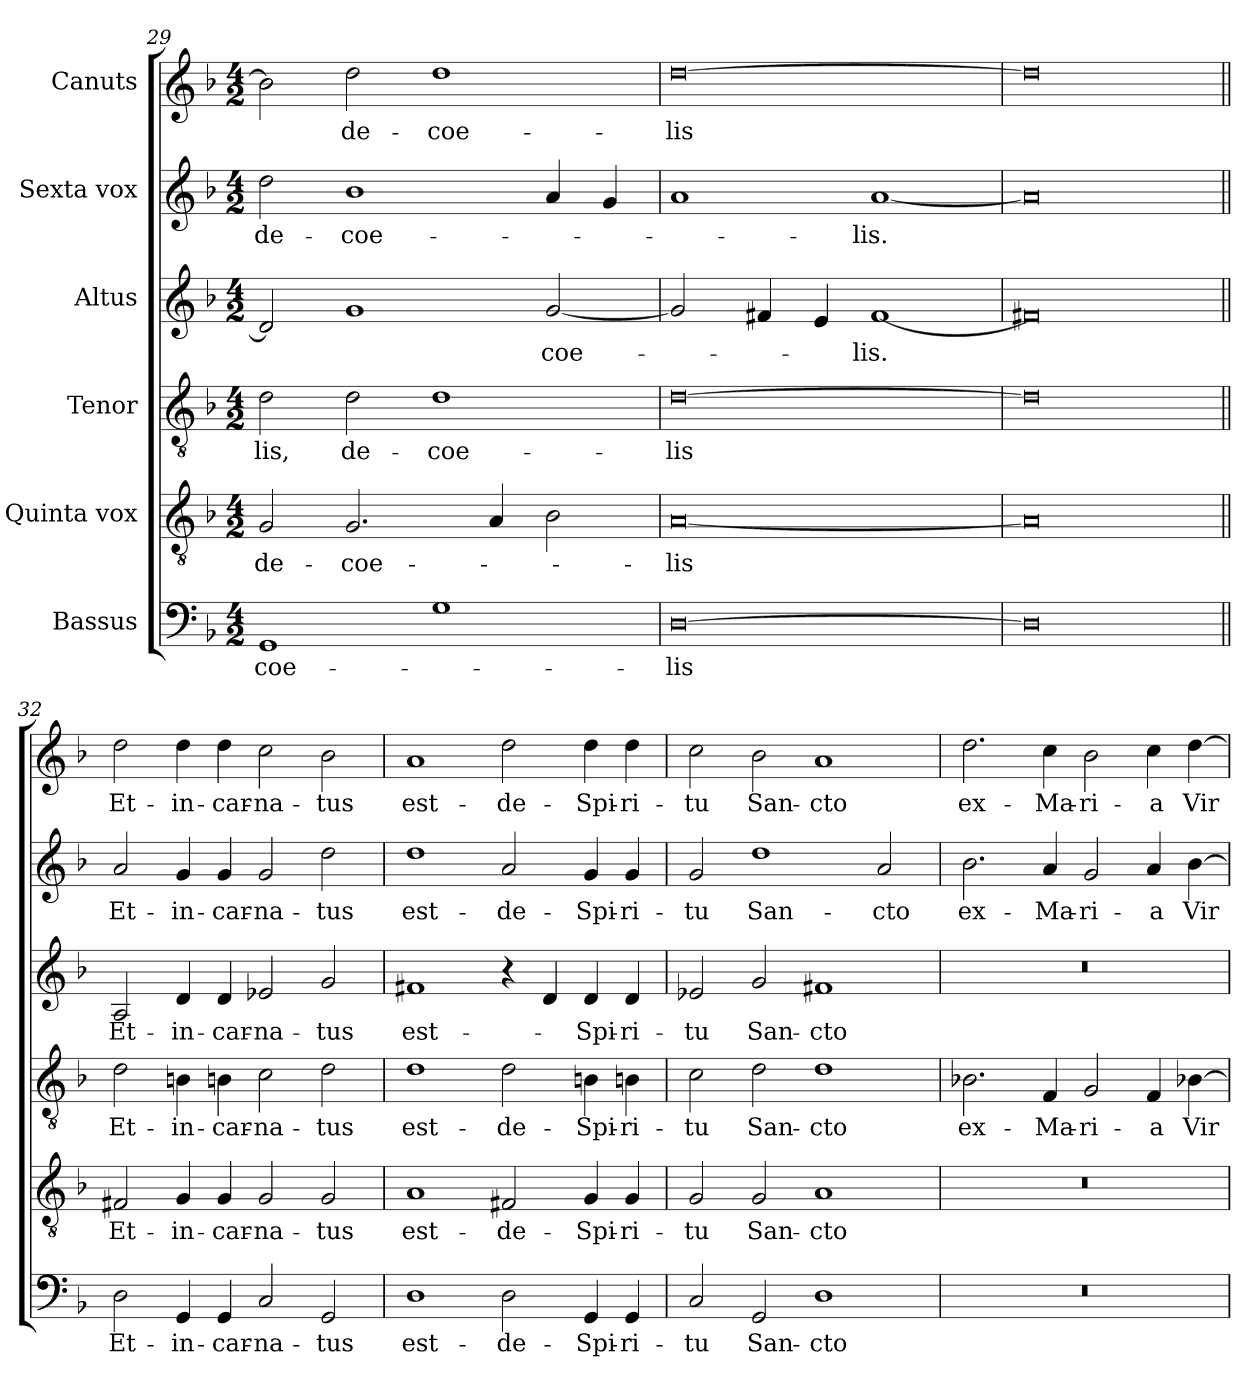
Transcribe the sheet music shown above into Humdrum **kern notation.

**kern	**text	**kern	**text	**kern	**text	**kern	**text	**kern	**text	**kern	**text
*part6	*part6	*part5	*part5	*part4	*part4	*part3	*part3	*part2	*part2	*part1	*part1
*staff6	*staff6	*staff5	*staff5	*staff4	*staff4	*staff3	*staff3	*staff2	*staff2	*staff1	*staff1
*I"Bassus	*	*I"Quinta vox	*	*I"Tenor	*	*I"Altus	*	*I"Sexta vox	*	*I"Canuts	*
*clefF4	*	*clefGv2	*	*clefGv2	*	*clefG2	*	*clefG2	*	*clefG2	*
*k[b-]	*	*k[b-]	*	*k[b-]	*	*k[b-]	*	*k[b-]	*	*k[b-]	*
*M4/2	*	*M4/2	*	*M4/2	*	*M4/2	*	*M4/2	*	*M4/2	*
=29	=29	=29	=29	=29	=29	=29	=29	=29	=29	=29	=29
1GG/	coe-	2G/	de-	2d\	-lis,	2d/]	.	2dd\	de-	2b-\]	.
.	.	2.G/	coe-	2d\	de-	1g/	.	1b-\	coe-	2dd\	de-
1G\	.	.	.	1d\	coe-	.	.	.	.	1dd\	coe-
.	.	4A/	.	.	.	.	.	.	.	.	.
.	.	2B-\	.	.	.	[2g/	coe-	4a/	.	.	.
.	.	.	.	.	.	.	.	4g/	.	.	.
=30	=30	=30	=30	=30	=30	=30	=30	=30	=30	=30	=30
[0D\	-lis	[0A/	-lis	[0d\	-lis	2g/]	.	1a/	.	[0dd\	-lis
.	.	.	.	.	.	4f#X/	.	.	.	.	.
.	.	.	.	.	.	4e/	.	.	.	.	.
.	.	.	.	.	.	[1f#/	-lis.	[1a/	-lis.	.	.
=31	=31	=31	=31	=31	=31	=31	=31	=31	=31	=31	=31
0D\]	.	0A/]	.	0d\]	.	0f#X/]	.	0a/]	.	0dd\]	.
=32||	=32||	=32||	=32||	=32||	=32||	=32||	=32||	=32||	=32||	=32||	=32||
2D\	Et-	2F#X/	Et-	2d\	Et-	2A/	Et-	2a/	Et-	2dd\	Et-
4GG/	in-	4G/	in-	4Bn\	in-	4d/	in-	4g/	in-	4dd\	in-
4GG/	-car-	4G/	-car-	4Bn\	-car-	4d/	-car-	4g/	-car-	4dd\	-car-
2C/	-na-	2G/	-na-	2c\	-na-	2e-X/	-na-	2g/	-na-	2cc\	-na-
2GG/	-tus	2G/	-tus	2d\	-tus	2g/	-tus	2dd\	-tus	2b-\	-tus
=33	=33	=33	=33	=33	=33	=33	=33	=33	=33	=33	=33
1D\	est-	1A/	est-	1d\	est-	1f#X/	est-	1dd\	est-	1a/	est-
2D\	de-	2F#X/	de-	2d\	de-	4r	.	2a/	de-	2dd\	de-
.	.	.	.	.	.	4d/	.	.	.	.	.
4GG/	Spi-	4G/	Spi-	4Bn\	Spi-	4d/	Spi-	4g/	Spi-	4dd\	Spi-
4GG/	-ri-	4G/	-ri-	4Bn\	-ri-	4d/	-ri-	4g/	-ri-	4dd\	-ri-
=34	=34	=34	=34	=34	=34	=34	=34	=34	=34	=34	=34
2C/	-tu	2G/	-tu	2c\	-tu	2e-X/	-tu	2g/	-tu	2cc\	-tu
2GG/	San-	2G/	San-	2d\	San-	2g/	San-	1dd\	San-	2b-\	San-
1D\	-cto	1A/	-cto	1d\	-cto	1f#X/	-cto	.	.	1a/	-cto
.	.	.	.	.	.	.	.	2a/	-cto	.	.
=35	=35	=35	=35	=35	=35	=35	=35	=35	=35	=35	=35
0r	.	0r	.	2.B-X\	ex-	0r	.	2.b-\	ex-	2.dd\	ex-
.	.	.	.	4F/	Ma-	.	.	4a/	Ma-	4cc\	Ma-
.	.	.	.	2G/	-ri-	.	.	2g/	-ri-	2b-\	-ri-
.	.	.	.	4F/	-a	.	.	4a/	-a	4cc\	-a
.	.	.	.	[4B-X\	Vir-	.	.	[4b-\	Vir-	[4dd\	Vir-
=	=	=	=	=	=	=	=	=	=	=	=
*-	*-	*-	*-	*-	*-	*-	*-	*-	*-	*-	*-
